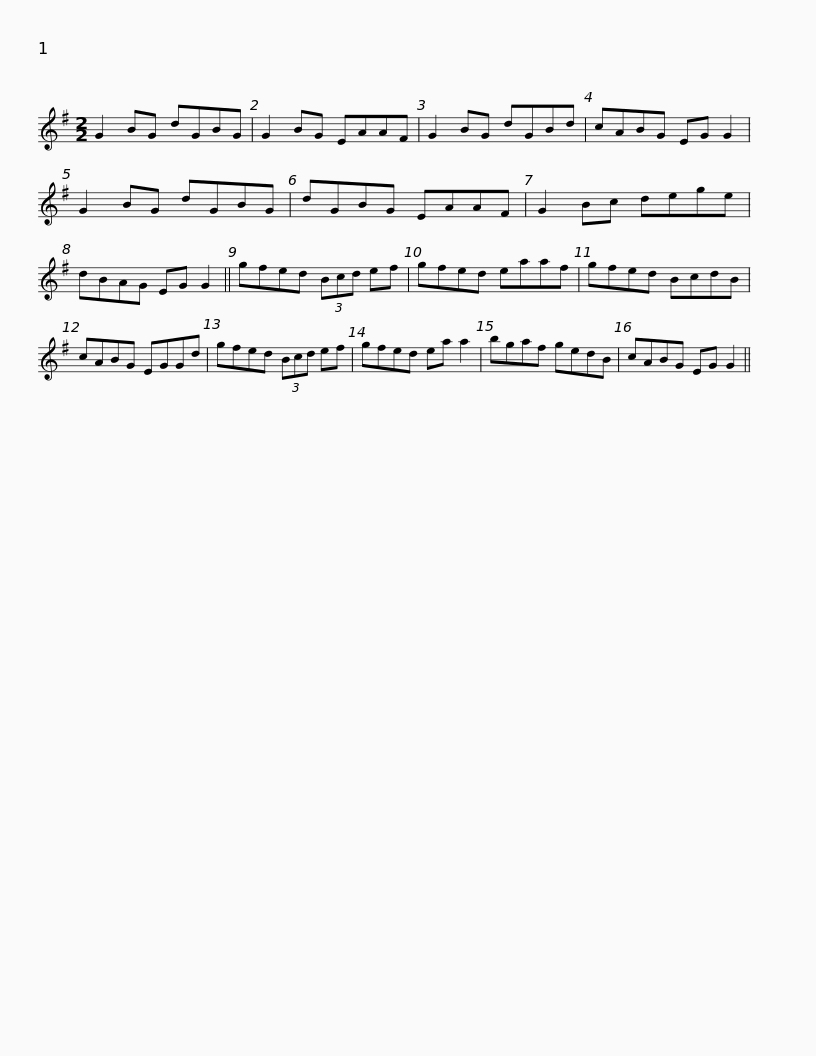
X:1
L:1/8
M:2/2
I:linebreak $
K:G
V:1 treble
V:1
 G2 BG dGBG | G2 BG EAAF | G2 BG dGBd | cABG EG G2 | G2 BG dGBG | %5
 dGBG EAAF |$ G2 Bc dege | dBAG EG G2 || gfed (3Bcd ef | gfed eaaf | %10
 gfed BcdB |$ cABG EGGd | gfed (3Bcd ef | gfed ea a2 | bgaf gedB | %15
 cABG EG G2 || %16
